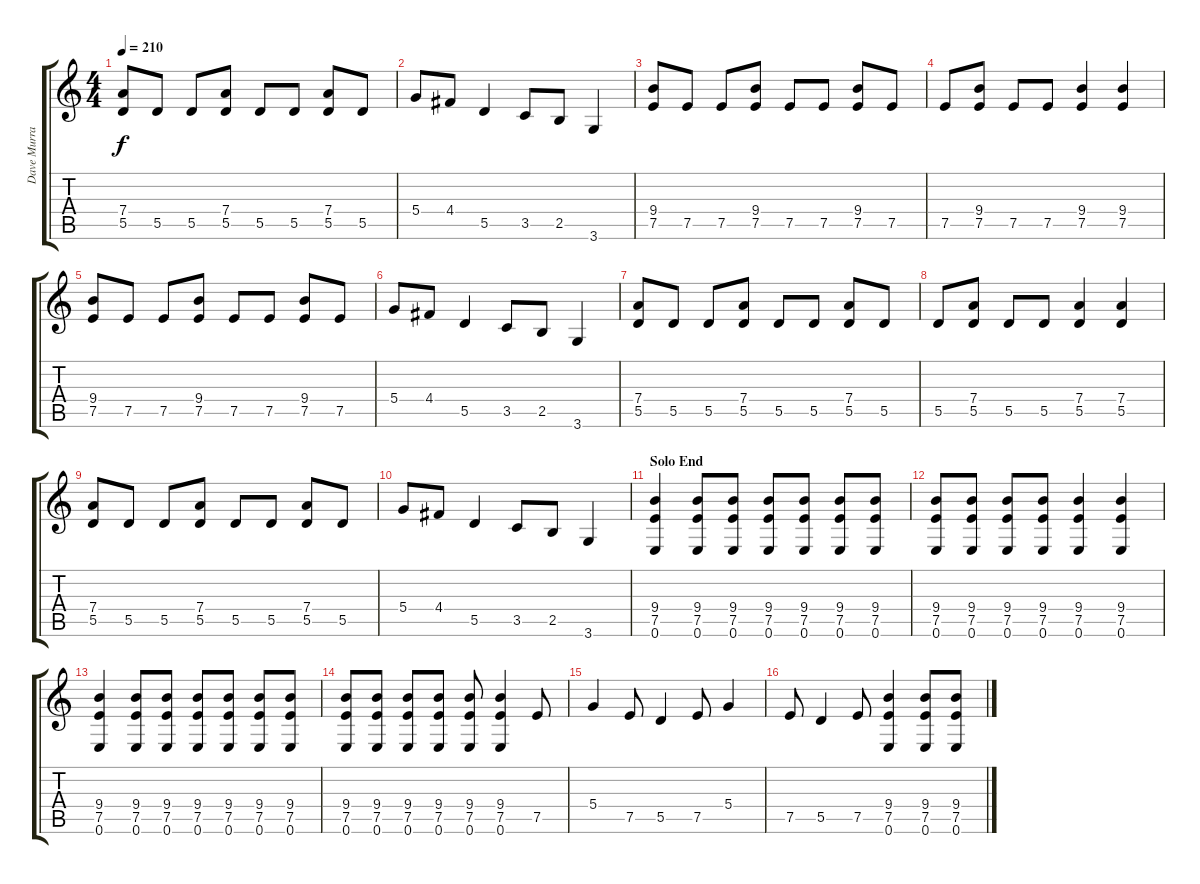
\track ("Dave Murray" "Dave Murra") {instrument distortionguitar}
\staff {score tabs}
\tuning (E4 B3 G3 D3 A2 E2) {hide}
\ts (4 4)
\tempo 210
\clef g2
\ks c
(7.4 5.5).8{dy f} 5.5.8 5.5.8 (7.4 5.5).8 5.5.8 5.5.8 (7.4 5.5).8 5.5.8 |
5.4.8 4.4.8 5.5.4 3.5.8 2.5.8 3.6.4 |
(9.4 7.5).8 7.5.8 7.5.8 (9.4 7.5).8 7.5.8 7.5.8 (9.4 7.5).8 7.5.8 |
7.5.8 (9.4 7.5).8 7.5.8 7.5.8 (9.4 7.5).4 (9.4 7.5).4 |
(9.4 7.5).8 7.5.8 7.5.8 (9.4 7.5).8 7.5.8 7.5.8 (9.4 7.5).8 7.5.8 |
5.4.8 4.4.8 5.5.4 3.5.8 2.5.8 3.6.4 |
(7.4 5.5).8 5.5.8 5.5.8 (7.4 5.5).8 5.5.8 5.5.8 (7.4 5.5).8 5.5.8 |
5.5.8 (7.4 5.5).8 5.5.8 5.5.8 (7.4 5.5).4 (7.4 5.5).4 |
(7.4 5.5).8 5.5.8 5.5.8 (7.4 5.5).8 5.5.8 5.5.8 (7.4 5.5).8 5.5.8 |
5.4.8 4.4.8 5.5.4 3.5.8 2.5.8 3.6.4 |
\section ("" "Solo End")
(9.4 7.5 0.6).4 (9.4 7.5 0.6).8 (9.4 7.5 0.6).8 (9.4 7.5 0.6).8 (9.4 7.5 0.6).8 (9.4 7.5 0.6).8 (9.4 7.5 0.6).8 |
(9.4 7.5 0.6).8 (9.4 7.5 0.6).8 (9.4 7.5 0.6).8 (9.4 7.5 0.6).8 (9.4 7.5 0.6).4 (9.4 7.5 0.6).4 |
(9.4 7.5 0.6).4 (9.4 7.5 0.6).8 (9.4 7.5 0.6).8 (9.4 7.5 0.6).8 (9.4 7.5 0.6).8 (9.4 7.5 0.6).8 (9.4 7.5 0.6).8 |
(9.4 7.5 0.6).8 (9.4 7.5 0.6).8 (9.4 7.5 0.6).8 (9.4 7.5 0.6).8 (9.4 7.5 0.6).8 (9.4 7.5 0.6).4 7.5.8 |
5.4.4 7.5.8 5.5.4 7.5.8 5.4.4 |
7.5.8 5.5.4 7.5.8 (9.4 7.5 0.6).4 (9.4 7.5 0.6).8 (9.4 7.5 0.6).8
